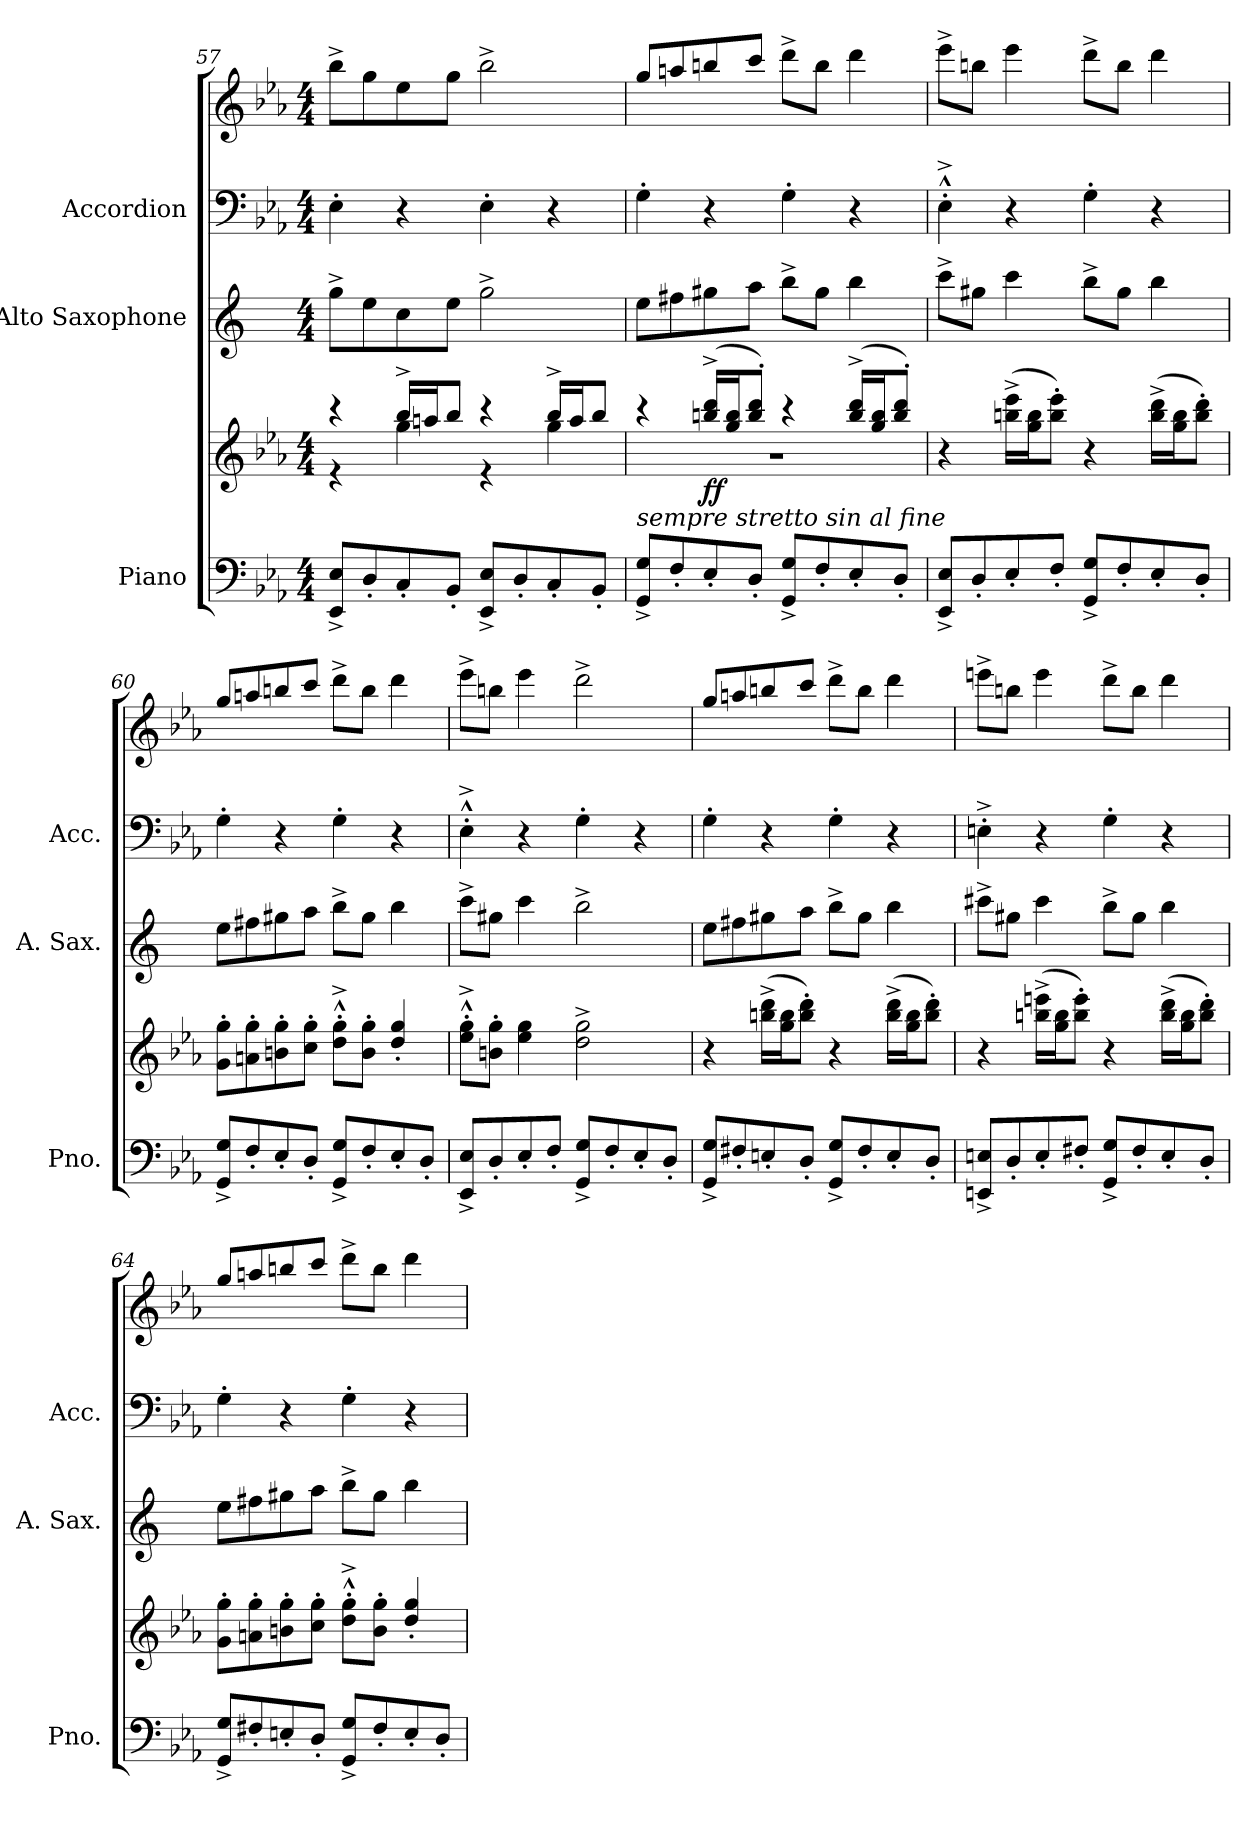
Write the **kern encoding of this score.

**kern	**kern	**dynam	**kern	**kern	**kern
*part3	*part3	*part3	*part2	*part1	*part1
*staff5	*staff4	*staff4/5	*staff3	*staff2	*staff1
*I"Piano	*	*	*I"Alto Saxophone	*I"Accordion	*
*I'Pno.	*	*	*I'A. Sax.	*I'Acc.	*
!!LO:PB:g=z
*clefF4	*clefG2	*	*clefG2	*clefF4	*clefG2
*	*	*	*ITrd5c9	*	*
*k[b-e-a-]	*k[b-e-a-]	*	*k[b-e-a-]	*k[b-e-a-]	*k[b-e-a-]
*M4/4	*M4/4	*	*M4/4	*M4/4	*M4/4
=57	=57	=57	=57	=57	=57
*	*^	*	*	*	*
8EE-/^ 8E-/^L	4r	4r	.	8b-^\L	4E-'\	8bb-^\L
8D'/	.	.	.	8g\	.	8gg\
8C'/	16bb-^/LL	4gg\	.	8e-\	4r	8ee-\
.	16aan/J	.	.	.	.	.
8BB-'/J	8bb-/J	.	.	8g\J	.	8gg\J
8EE-/^ 8E-/^L	4r	4r	.	2b-^\	4E-'\	2bb-^\
8D'/	.	.	.	.	.	.
8C'/	16bb-^/LL	4gg\	.	.	4r	.
.	16aa/J	.	.	.	.	.
8BB-'/J	8bb-/J	.	.	.	.	.
=58	=58	=58	=58	=58	=58	=58
!LO:TX:a:i:t=sempre stretto sin al fine	!	!	!	!	!	!
8GG/^ 8G/^L	4r	1r	.	8g\L	4G'\	8gg/L
8F'/	.	.	.	8an\	.	8aan/
!	!	!	!LO:DY:b	!	!	!
8E-'/	(>16bbn/^ 16ddd/^LL	.	ff	8bn\	4r	8bbn/
.	16gg/ 16bb/J	.	.	.	.	.
8D'/J	8bb/' 8ddd/'J)	.	.	8cc\J	.	8ccc/J
8GG/^ 8G/^L	4r	.	.	8dd^\L	4G'\	8ddd^\L
8F'/	.	.	.	8b\J	.	8bb\J
8E-'/	(>16bb/^ 16ddd/^LL	.	.	4dd\	4r	4ddd\
.	16gg/ 16bb/J	.	.	.	.	.
8D'/J	8bb/' 8ddd/'J)	.	.	.	.	.
*	*v	*v	*	*	*	*
=59	=59	=59	=59	=59	=59
8EE-/^ 8E-/^L	4r	.	8ee-^\L	4E-'^^^\	8eee-^\L
8D<'/	.	.	8bn\J	.	8bbn\J
8E-<'/	(>16bbn\^ 16eee-\^LL	.	4ee-\	4r	4eee-\
.	16gg\ 16bb\J	.	.	.	.
8F<'/J	8bb\' 8eee-\'J)	.	.	.	.
8GG/^ 8G/^L	4r	.	8dd^\L	4G'\	8ddd^\L
8F'/	.	.	8b\J	.	8bb\J
8E-'/	(>16bb\^ 16ddd\^LL	.	4dd\	4r	4ddd\
.	16gg\ 16bb\J	.	.	.	.
8D'/J	8bb\' 8ddd\'J)	.	.	.	.
!!LO:LB:g=z
=60	=60	=60	=60	=60	=60
8GG/^ 8G/^L	8g\' 8gg\'L	.	8g\L	4G'\	8gg/L
8F'/	8an\' 8gg\'	.	8an\	.	8aan/
8E-'/	8bn\' 8gg\'	.	8bn\	4r	8bbn/
8D'/J	8cc\' 8gg\'J	.	8cc\J	.	8ccc/J
8GG/^ 8G/^L	8dd\'^^^ 8gg\'^^^L	.	8dd^\L	4G'\	8ddd^\L
8F'/	8b\' 8gg\'J	.	8b\J	.	8bb\J
8E-'/	4dd/' 4gg/'	.	4dd\	4r	4ddd\
8D'/J	.	.	.	.	.
=61	=61	=61	=61	=61	=61
8EE-/^ 8E-/^L	8ee-\'^^^ 8gg\'^^^L	.	8ee-^\L	4E-'^^^\	8eee-^\L
8D<'/	8bn\' 8gg\'J	.	8bn\J	.	8bbn\J
8E-'/	4ee-\ 4gg\	.	4ee-\	4r	4eee-\
8F'/J	.	.	.	.	.
8GG/^ 8G/^L	2dd\^ 2gg\^	.	2dd^\	4G'\	2ddd^\
8F'/	.	.	.	.	.
8E-'/	.	.	.	4r	.
8D'/J	.	.	.	.	.
=62	=62	=62	=62	=62	=62
8GG/^ 8G/^L	4r	.	8g\L	4G'\	8gg/L
8F#X'/	.	.	8an\	.	8aan/
8En'/	(>16bbn\^ 16ddd\^LL	.	8bn\	4r	8bbn/
.	16gg\ 16bb\J	.	.	.	.
8D'/J	8bb\' 8ddd\'J)	.	8cc\J	.	8ccc/J
8GG/^ 8G/^L	4r	.	8dd^\L	4G'\	8ddd^\L
8F#'/	.	.	8b\J	.	8bb\J
8E'/	(>16bb\^ 16ddd\^LL	.	4dd\	4r	4ddd\
.	16gg\ 16bb\J	.	.	.	.
8D'/J	8bb\' 8ddd\'J)	.	.	.	.
!!LO:PB:g=z
=63	=63	=63	=63	=63	=63
8EEn/^ 8En/^L	4r	.	8een^\L	4En'^\	8eeen^\L
8D<'/	.	.	8bn\J	.	8bbn\J
8E'/	(>16bbn\^ 16eeen\^LL	.	4ee\	4r	4eee\
.	16gg\ 16bb\J	.	.	.	.
8F#X'/J	8bb\' 8eee\'J)	.	.	.	.
8GG/^ 8G/^L	4r	.	8dd^\L	4G'\	8ddd^\L
8F#'/	.	.	8b\J	.	8bb\J
8E'/	(>16bb\^ 16ddd\^LL	.	4dd\	4r	4ddd\
.	16gg\ 16bb\J	.	.	.	.
8D'/J	8bb\' 8ddd\'J)	.	.	.	.
=64	=64	=64	=64	=64	=64
8GG/^ 8G/^L	8g\' 8gg\'L	.	8g\L	4G'\	8gg/L
8F#X'/	8an\' 8gg\'	.	8an\	.	8aan/
8En'/	8bn\' 8gg\'	.	8bn\	4r	8bbn/
8D'/J	8cc\' 8gg\'J	.	8cc\J	.	8ccc/J
8GG/^ 8G/^L	8dd\'^^^ 8gg\'^^^L	.	8dd^\L	4G'\	8ddd^\L
8F#'/	8b\' 8gg\'J	.	8b\J	.	8bb\J
8E'/	4dd/' 4gg/'	.	4dd\	4r	4ddd\
8D'/J	.	.	.	.	.
=	=	=	=	=	=
*-	*-	*-	*-	*-	*-
